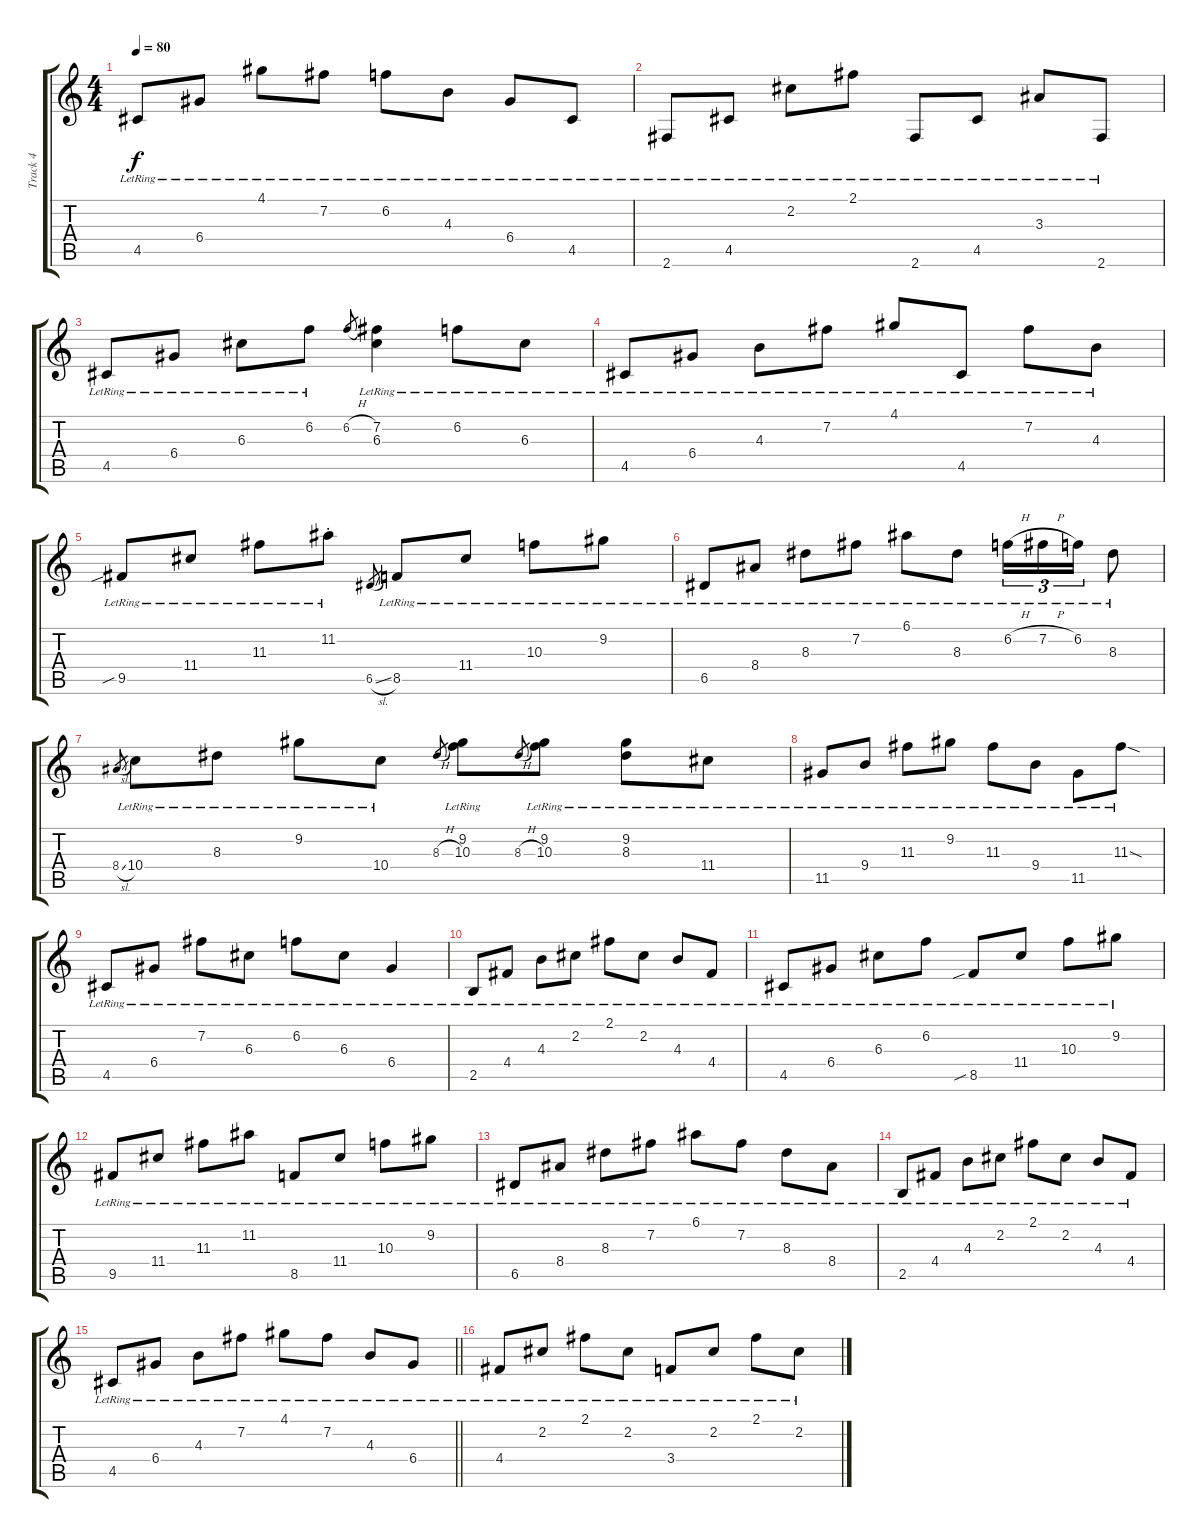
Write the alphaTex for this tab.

\track ("Track 4" "Track 4") {instrument electricguitarclean}
\staff {score tabs}
\tuning (E4 B3 G3 D3 A2 E2) {hide}
\ts (4 4)
\tempo 80
\clef g2
\ks c
4.5{lr}.8{dy f} 6.4{lr}.8 4.1{lr}.8 7.2{lr}.8 6.2{lr}.8 4.3{lr}.8 6.4{lr}.8 4.5{lr}.8 |
2.6{lr}.8 4.5{lr}.8 2.2{lr}.8 2.1{lr}.8 2.6{lr}.8 4.5{lr}.8 3.3{lr}.8 2.6{lr}.8 |
4.5{lr}.8 6.4{lr}.8 6.3{lr}.8 6.2{lr}.8 6.2{h}.8{gr} (7.2{lr} 6.3{lr}).4 6.2{lr}.8 6.3{lr}.8 |
4.5{lr}.8 6.4{lr}.8 4.3{lr}.8 7.2{lr}.8 4.1{lr}.8 4.5{lr}.8 7.2{lr}.8 4.3{lr}.8 |
9.5{sib lr}.8 11.4{lr}.8 11.3{lr}.8 11.2{st lr}.8 6.5{sl}.8{gr} 8.5{lr}.8 11.4{lr}.8 10.3{lr}.8 9.2{lr}.8 |
6.5{lr}.8 8.4{lr}.8 8.3{lr}.8 7.2{lr}.8 6.1{lr}.8 8.3{lr}.8 6.2{h lr}.16{tu (3 2)} 7.2{h lr}.16{tu (3 2)} 6.2{lr}.16{tu (3 2)} 8.3{lr}.8 |
8.4{sl}.8{gr} 10.4{lr}.8 8.3{lr}.8 9.2{lr}.8 10.4{lr}.8 8.3{h}.8{gr} (9.2{lr} 10.3{lr}).8 8.3{h}.8{gr} (9.2{lr} 10.3{lr}).8 (9.2{lr} 8.3{lr}).8 11.4{lr}.8 |
11.5{lr}.8 9.4{lr}.8 11.3{lr}.8 9.2{lr}.8 11.3{lr}.8 9.4{lr}.8 11.5{lr}.8 11.3{sod lr}.8 |
4.5{lr}.8 6.4{lr}.8 7.2{lr}.8 6.3{lr}.8 6.2{lr}.8 6.3{lr}.8 6.4{lr}.4 |
2.5{lr}.8 4.4{lr}.8 4.3{lr}.8 2.2{lr}.8 2.1{lr}.8 2.2{lr}.8 4.3{lr}.8 4.4{lr}.8 |
4.5{lr}.8 6.4{lr}.8 6.3{lr}.8 6.2{lr}.8 8.5{sib lr}.8 11.4{lr}.8 10.3{lr}.8 9.2{lr}.8 |
9.5{lr}.8 11.4{lr}.8 11.3{lr}.8 11.2{lr}.8 8.5{lr}.8 11.4{lr}.8 10.3{lr}.8 9.2{lr}.8 |
6.5{lr}.8 8.4{lr}.8 8.3{lr}.8 7.2{lr}.8 6.1{lr}.8 7.2{lr}.8 8.3{lr}.8 8.4{lr}.8 |
2.5{lr}.8 4.4{lr}.8 4.3{lr}.8 2.2{lr}.8 2.1{lr}.8 2.2{lr}.8 4.3{lr}.8 4.4{lr}.8 |
\barLineRight lightlight
4.5{lr}.8 6.4{lr}.8 4.3{lr}.8 7.2{lr}.8 4.1{lr}.8 7.2{lr}.8 4.3{lr}.8 6.4{lr}.8 |
4.4{lr}.8 2.2{lr}.8 2.1{lr}.8 2.2{lr}.8 3.4{lr}.8 2.2{lr}.8 2.1{lr}.8 2.2{lr}.8
